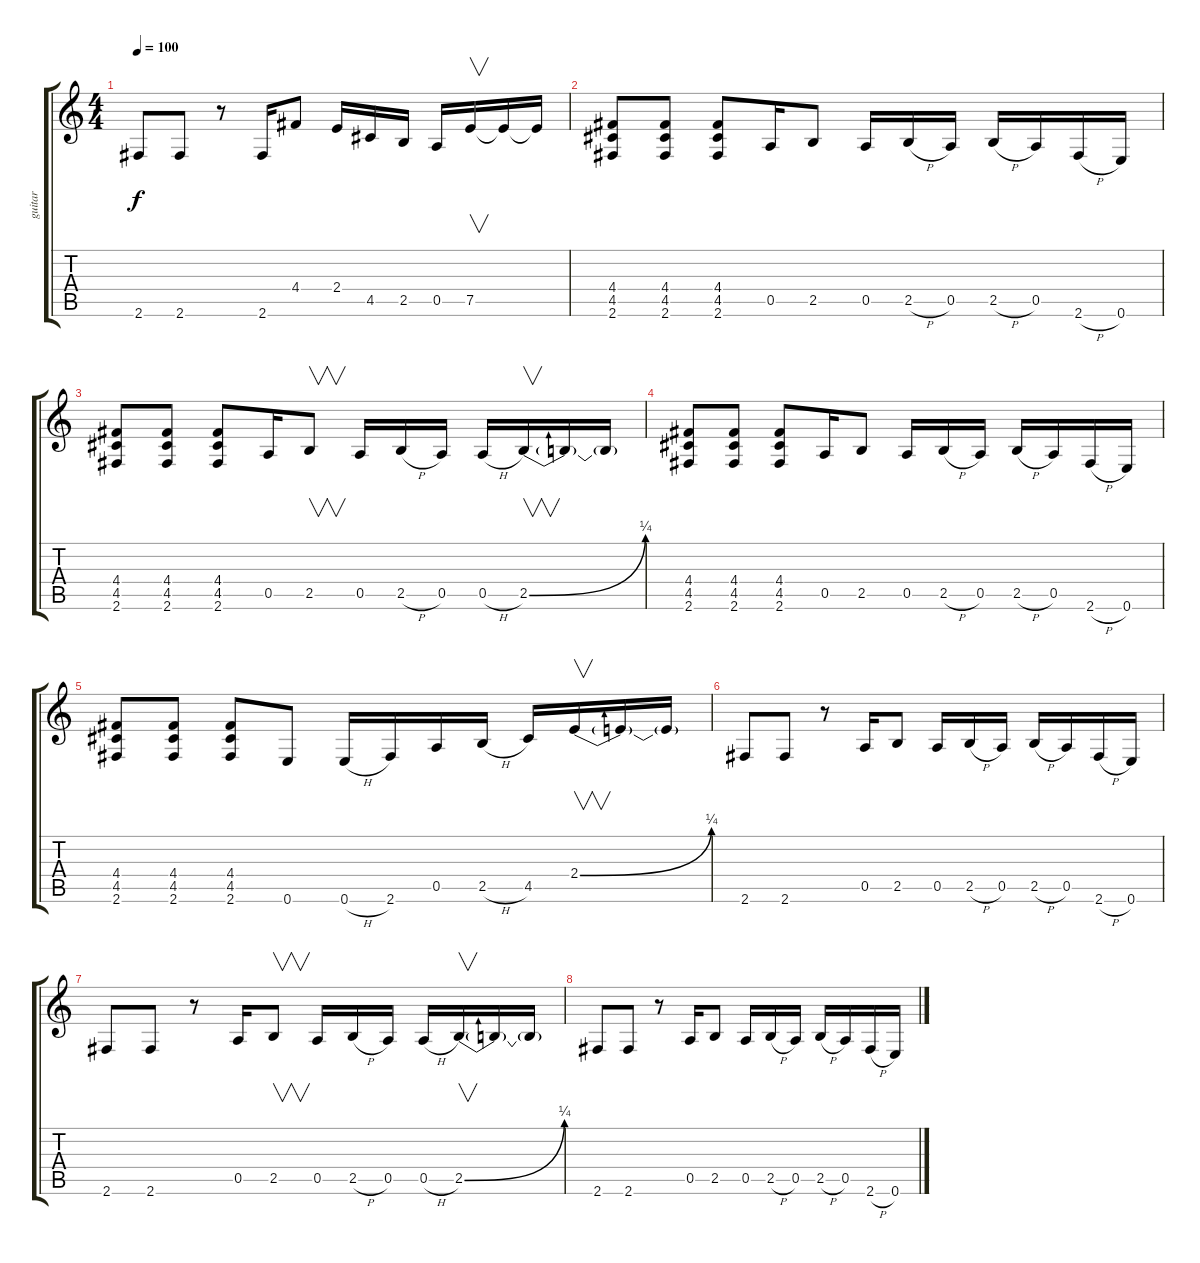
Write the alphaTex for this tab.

\track ("guitar" "guitar") {instrument overdrivenguitar}
\staff {score tabs}
\tuning (E4 B3 G3 D3 A2 E2) {hide}
\ts (4 4)
\tempo 100
\clef g2
\ks c
2.6.8{dy f} 2.6.8 r.8 2.6.16 4.4.8 2.4.16 4.5.16 2.5.16 0.5.16 7.5.16{v} 7.5{t}.16 7.5{t}.16 |
(4.4 4.5 2.6).8{instrument overdrivenguitar} (4.4 4.5 2.6).8 (4.4 4.5 2.6).8 0.5.16 2.5.8 0.5.16 2.5{h}.16 0.5.16 2.5{h}.16 0.5.16 2.6{h}.16 0.6.16 |
(4.4 4.5 2.6).8 (4.4 4.5 2.6).8 (4.4 4.5 2.6).8 0.5.16 2.5.8{v} 0.5.16 2.5{h}.16 0.5.16 0.5{h}.16 2.5{be (bend 0 0 60 1)}.16{v} 2.5{t}.16 2.5{t}.16 |
(4.4 4.5 2.6).8 (4.4 4.5 2.6).8 (4.4 4.5 2.6).8 0.5.16 2.5.8 0.5.16 2.5{h}.16 0.5.16 2.5{h}.16 0.5.16 2.6{h}.16 0.6.16 |
(4.4 4.5 2.6).8 (4.4 4.5 2.6).8 (4.4 4.5 2.6).8 0.6.8 0.6{h}.16 2.6.16 0.5.16 2.5{h}.16 4.5.16 2.4{be (bend 0 0 60 1)}.16{v} 2.4{t}.16 2.4{t}.16 |
2.6.8{instrument electricguitarclean} 2.6.8 r.8 0.5.16 2.5.8 0.5.16 2.5{h}.16 0.5.16 2.5{h}.16 0.5.16 2.6{h}.16 0.6.16 |
2.6.8 2.6.8 r.8 0.5.16 2.5.8{v} 0.5.16 2.5{h}.16 0.5.16 0.5{h}.16 2.5{be (bend 0 0 60 1)}.16{v} 2.5{t}.16 2.5{t}.16 |
2.6.8 2.6.8 r.8 0.5.16 2.5.8 0.5.16 2.5{h}.16 0.5.16 2.5{h}.16 0.5.16 2.6{h}.16 0.6.16
